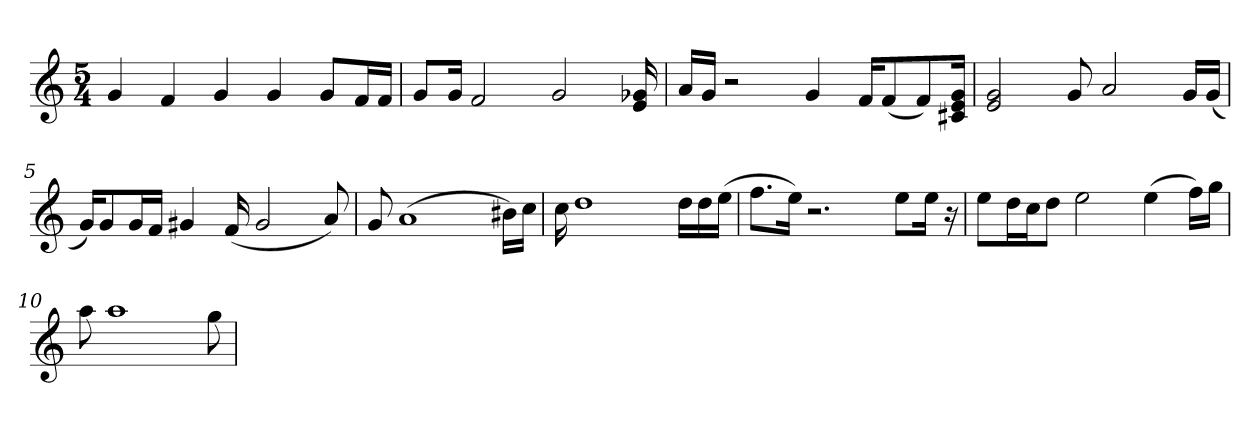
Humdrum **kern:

**kern
*part1
*staff1
*clefG2
*k[]
*M5/4
=1
4g
4f
4g
4g
8g/L
16f/L
16f/JJ
=2
8g/L
16g/Jk
2f
2g
16e 16g-X
=3
16a/LL
16g/JJ
2r
4g
16f/KL
(8f/
8f/)
16c#X/ 16e/ 16g/Jk
=4
2e 2g
8g
2a
16g/LL
(16g/JJ
=5
16g/KL)
8g/
16g/k
16f/Jk
4g#X
(16f
2g#
8a)
=6
8g
(1a
16b#X\LL)
16cc\JJ
=7
16cc
1dd
16dd\LL
16dd\
(16ee\JJ
=8
8.ff\L
16ee\Jk)
2.r
8ee\L
16ee\Jk
16r
=9
8ee\L
16dd\L
16cc\J
8dd\J
2ee
(4ee
16ff\LL)
16gg\JJ
=10
8aa
1aa
8gg
=
*-
